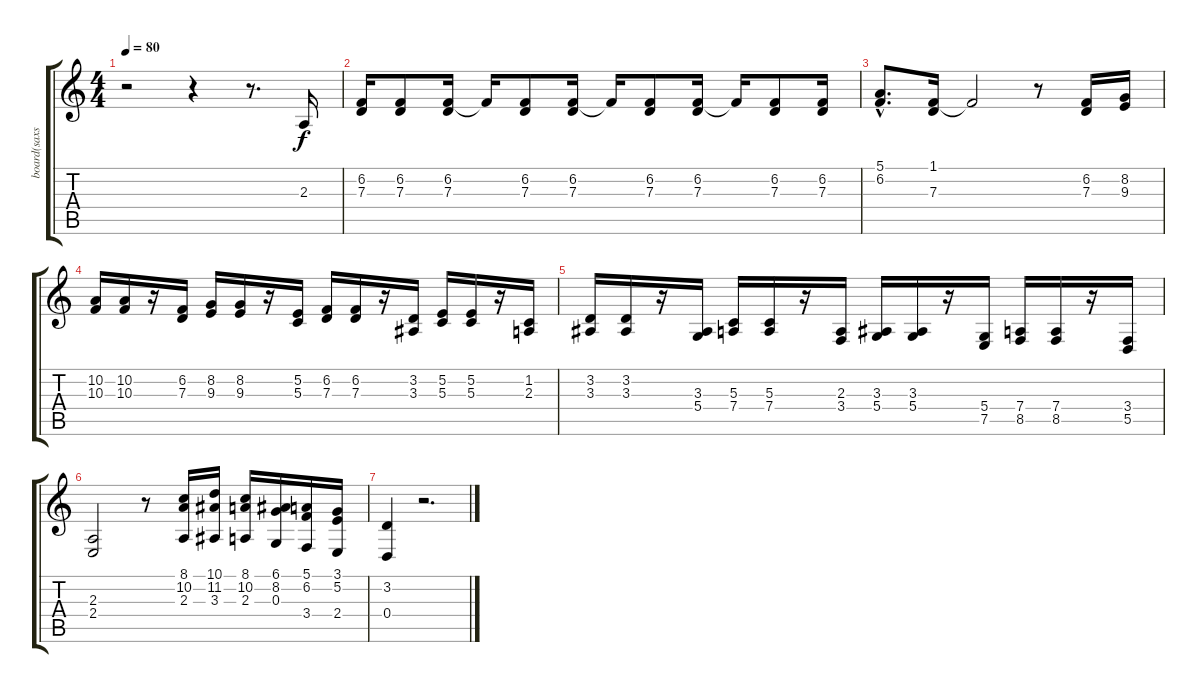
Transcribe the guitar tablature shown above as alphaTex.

\track ("board(saxs)" "board(saxs") {instrument accordion}
\staff {score tabs}
\tuning (E4 B3 G3 D3 A2 E2) {hide}
\ts (4 4)
\tempo 80
\clef g2
\ks c
r.2{dy f instrument accordion} r.4 r.8{d} 2.3.16 |
(6.2 7.3).16 (6.2 7.3).8 (6.2 7.3).16 6.2{t}.16 (6.2 7.3).8 (6.2 7.3).16 6.2{t}.16 (6.2 7.3).8 (6.2 7.3).16 6.2{t}.16 (6.2 7.3).8 (6.2 7.3).16 |
(5.1{hac} 6.2{hac}).8{d} (1.1 7.3).16 1.1{t}.2 r.8 (6.2 7.3).16 (8.2 9.3).16 |
(10.2 10.3).16 (10.2 10.3).16 r.16 (6.2 7.3).16 (8.2 9.3).16 (8.2 9.3).16 r.16 (5.2 5.3).16 (6.2 7.3).16 (6.2 7.3).16 r.16 (3.2 3.3).16 (5.2 5.3).16 (5.2 5.3).16 r.16 (1.2 2.3).16 |
(3.2 3.3).16 (3.2 3.3).16 r.16 (3.3 5.4).16 (5.3 7.4).16 (5.3 7.4).16 r.16 (2.3 3.4).16 (3.3 5.4).16 (3.3 5.4).16 r.16 (5.4 7.5).16 (7.4 8.5).16 (7.4 8.5).16 r.16 (3.4 5.5).16 |
(2.3 2.4).2 r.8 (8.1 10.2 2.3).16 (10.1 11.2 3.3).16 (8.1 10.2 2.3).16 (6.1 8.2 0.3).16 (5.1 6.2 3.4).16 (3.1 5.2 2.4).16 |
(3.2 0.4).4 r.2{d}
